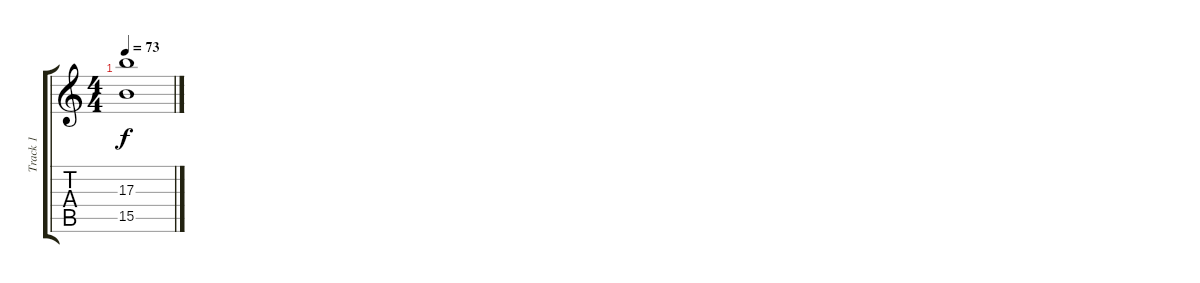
\track ("Track 1" "Track 1") {instrument distortionguitar}
\staff {score tabs}
\tuning (Eb4 Bb3 Gb3 Db3 Ab2 Db2) {hide}
\ts (4 4)
\tempo 73
\clef g2
\ks c
(17.3 15.5).1{dy f}
